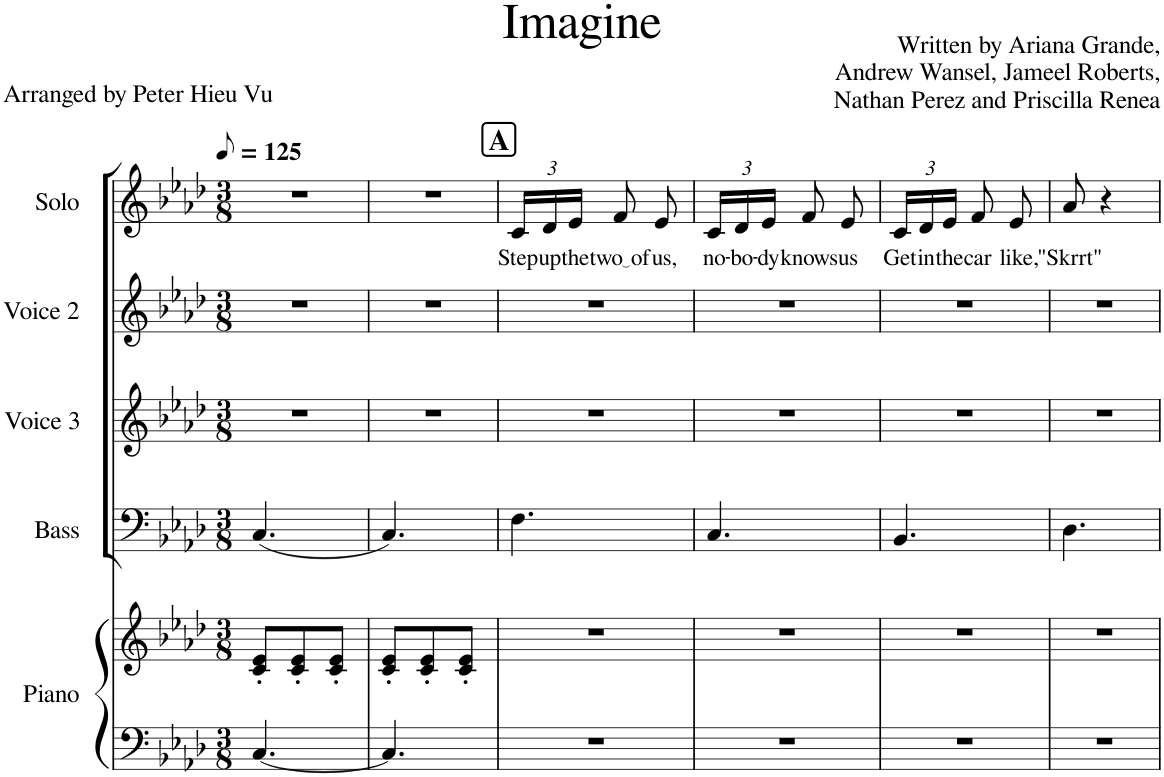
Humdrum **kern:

**kern	**kern	**kern	**kern	**kern	**kern	**text
*part5	*part5	*part4	*part3	*part2	*part1	*part1
*staff6	*staff5	*staff4	*staff3	*staff2	*staff1	*staff1
*I"Piano	*	*I"Bass	*I"Voice 3	*I"Voice 2	*I"Solo	*
*I'Pno.	*	*I'B.	*I'Vo.3	*I'Vo.2	*I'S.	*
*clefF4	*clefG2	*clefF4	*clefG2	*clefG2	*clefG2	*
*	*	*Trd7c12	*	*	*	*
*k[b-e-a-d-]	*k[b-e-a-d-]	*k[b-e-a-d-]	*k[b-e-a-d-]	*k[b-e-a-d-]	*k[b-e-a-d-]	*
*M3/8	*M3/8	*M3/8	*M3/8	*M3/8	*M3/8	*
*MM63	*MM63	*MM63	*MM63	*MM63	*MM63	*
=1	=1	=1	=1	=1	=1	=1
[4.C/	8c/' 8e-/'L	(4.C/	4.r	4.r	4.r	.
.	8c/' 8e-/'	.	.	.	.	.
.	8c/' 8e-/'J	.	.	.	.	.
=2	=2	=2	=2	=2	=2	=2
4.C/]	8c/' 8e-/'L	4.C/)	4.r	4.r	4.r	.
.	8c/' 8e-/'	.	.	.	.	.
.	8c/' 8e-/'J	.	.	.	.	.
!!LO:REH:place=s1:a:B:cj:fs=14:t=A
=3	=3	=3	=3	=3	=3	=3
*	*	*	*	*	*Xbrackettup	*
!	!	!	!	!	!	!LO:LY:b
4.r	4.r	4.F\	4.r	4.r	24c/LL	Step
!	!	!	!	!	!	!LO:LY:b
.	.	.	.	.	24d-/	up
!	!	!	!	!	!	!LO:LY:b
.	.	.	.	.	24e-/JJ	the
!	!	!	!	!	!	!LO:LY:b
.	.	.	.	.	8f/	two of
!	!	!	!	!	!	!LO:LY:b
.	.	.	.	.	8e-/	us,
=4	=4	=4	=4	=4	=4	=4
!	!	!	!	!	!	!LO:LY:b
4.r	4.r	4.C/	4.r	4.r	24c/LL	no-
!	!	!	!	!	!	!LO:LY:b
.	.	.	.	.	24d-/	-bo-
!	!	!	!	!	!	!LO:LY:b
.	.	.	.	.	24e-/JJ	-dy
!	!	!	!	!	!	!LO:LY:b
.	.	.	.	.	8f/	knows
!	!	!	!	!	!	!LO:LY:b
.	.	.	.	.	8e-/	us
=5	=5	=5	=5	=5	=5	=5
!	!	!	!	!	!	!LO:LY:b
4.r	4.r	4.BB-/	4.r	4.r	24c/LL	Get
!	!	!	!	!	!	!LO:LY:b
.	.	.	.	.	24d-/	in
!	!	!	!	!	!	!LO:LY:b
.	.	.	.	.	24e-/JJ	the
!	!	!	!	!	!	!LO:LY:b
.	.	.	.	.	8f/	car
!	!	!	!	!	!	!LO:LY:b
.	.	.	.	.	8e-/	like,
=6	=6	=6	=6	=6	=6	=6
!	!	!	!	!	!	!LO:LY:b
4.r	4.r	4.D-\	4.r	4.r	8a-/	"Skrrt"
.	.	.	.	.	4r	.
=	=	=	=	=	=	=
*-	*-	*-	*-	*-	*-	*-
